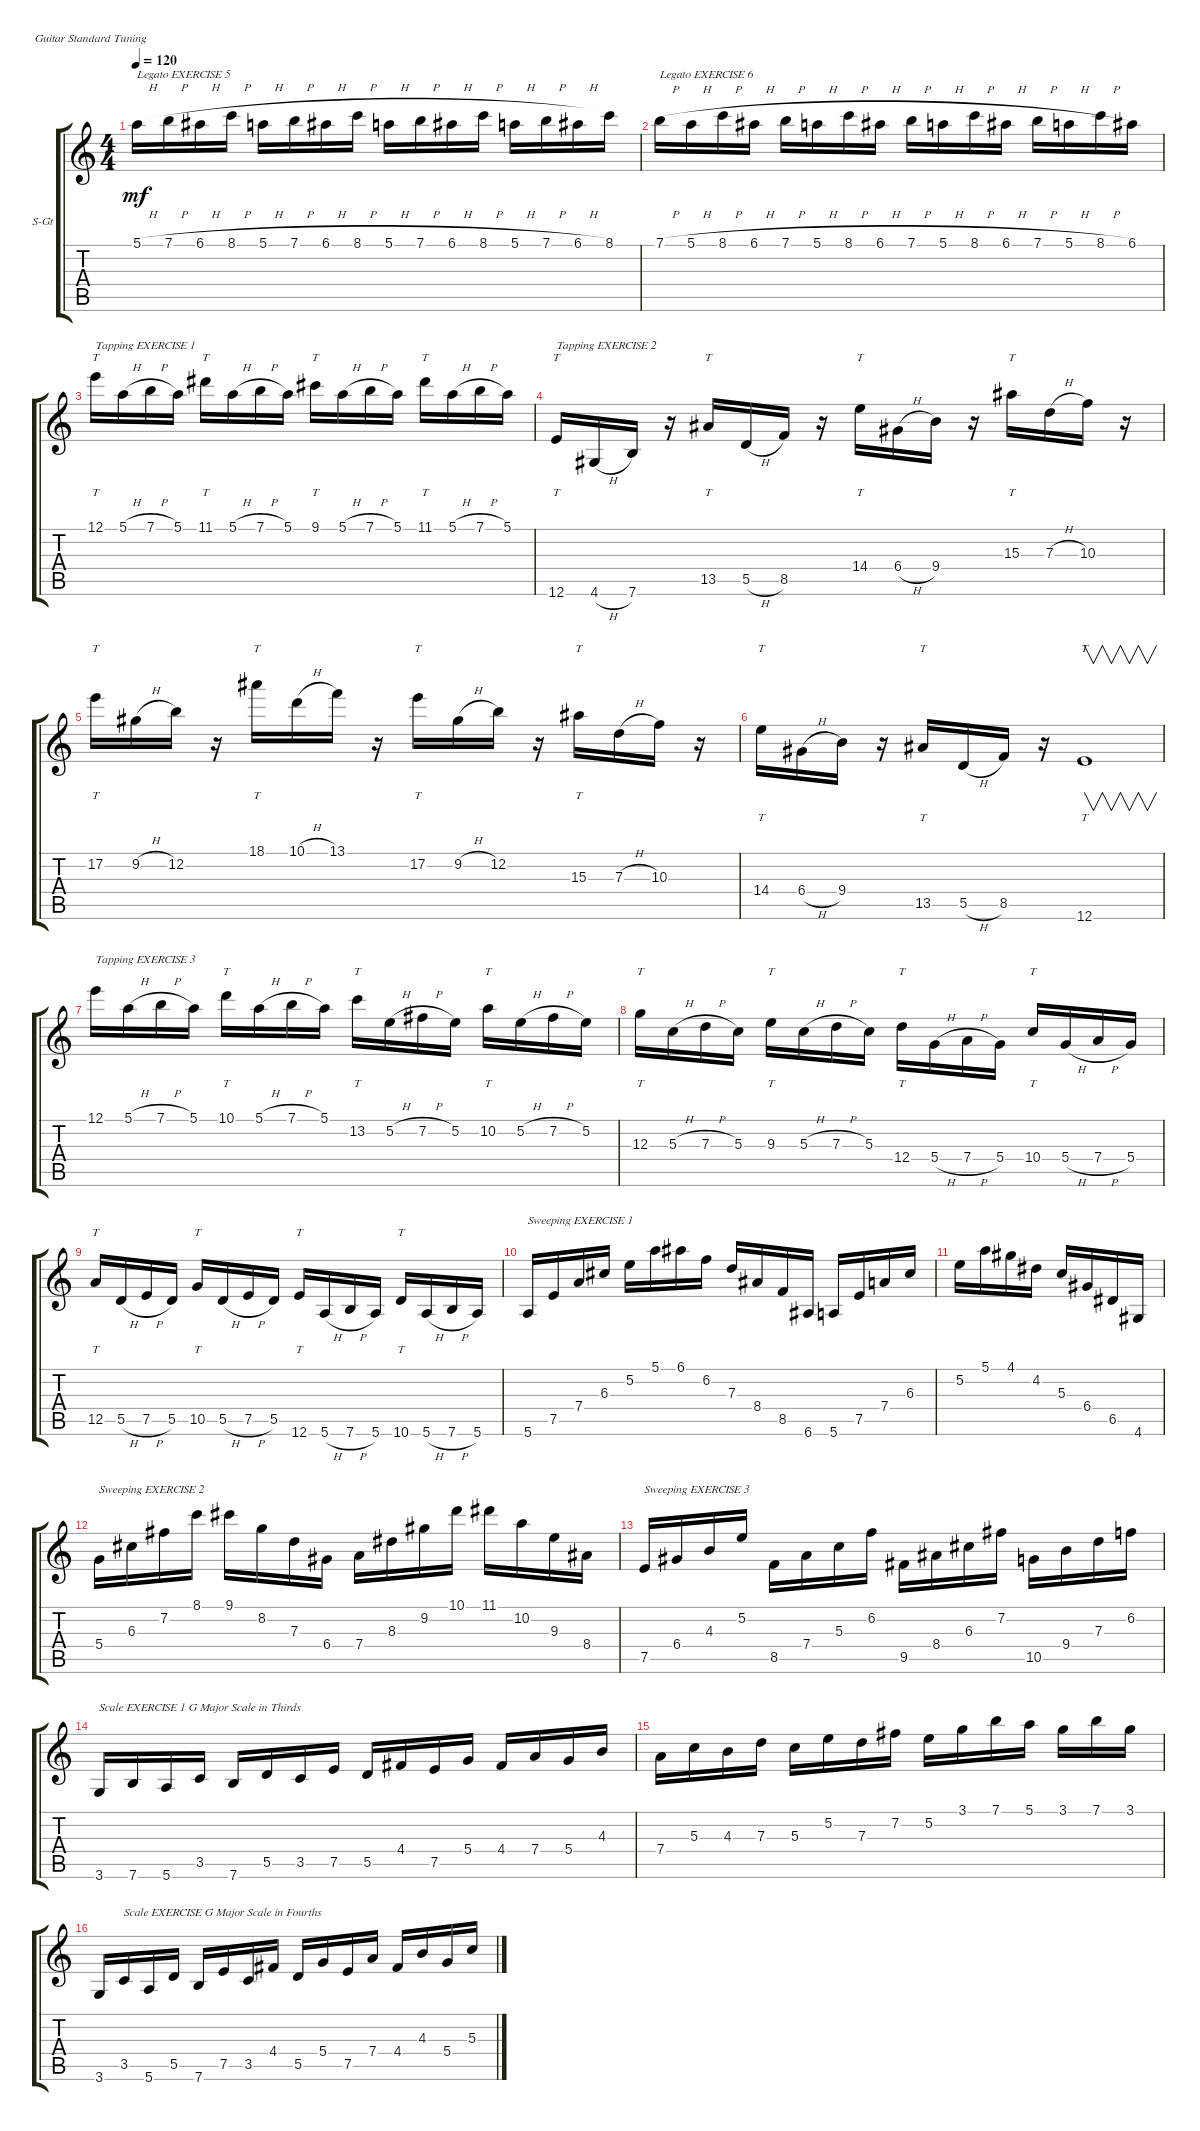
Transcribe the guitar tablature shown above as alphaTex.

\defaultSystemsLayout 4
\bracketExtendMode groupsimilarinstruments
\firstSystemTrackNameOrientation horizontal
\otherSystemsTrackNameOrientation horizontal
\track ("Steel Guitar" "S-Gt") {instrument acousticguitarsteel}
\staff {score tabs}
\tuning (E4 B3 G3 D3 A2 E2)
\ts (4 4)
\tempo 120
\clef g2
\ks c
5.1{h}.16{txt "Legato EXERCISE 5" dy mf} 7.1{h}.16 6.1{h}.16 8.1{h}.16 5.1{h}.16 7.1{h}.16 6.1{h}.16 8.1{h}.16 5.1{h}.16 7.1{h}.16 6.1{h}.16 8.1{h}.16 5.1{h}.16 7.1{h}.16 6.1{h}.16 8.1.16 |
7.1{h}.16{txt "Legato EXERCISE 6"} 5.1{h}.16 8.1{h}.16 6.1{h}.16 7.1{h}.16 5.1{h}.16 8.1{h}.16 6.1{h}.16 7.1{h}.16 5.1{h}.16 8.1{h}.16 6.1{h}.16 7.1{h}.16 5.1{h}.16 8.1{h}.16 6.1.16 |
12.1.16{tt txt "Tapping EXERCISE 1"} 5.1{h}.16 7.1{h}.16 5.1.16 11.1.16{tt} 5.1{h}.16 7.1{h}.16 5.1.16 9.1.16{tt} 5.1{h}.16 7.1{h}.16 5.1.16 11.1.16{tt} 5.1{h}.16 7.1{h}.16 5.1.16 |
12.6.16{tt txt "Tapping EXERCISE 2"} 4.6{h}.16 7.6.16 r.16 13.5.16{tt} 5.5{h}.16 8.5.16 r.16 14.4.16{tt} 6.4{h}.16 9.4.16 r.16 15.3.16{tt} 7.3{h}.16 10.3.16 r.16 |
17.2.16{tt} 9.2{h}.16 12.2.16 r.16 18.1.16{tt} 10.1{h}.16 13.1.16 r.16 17.2.16{tt} 9.2{h}.16 12.2.16 r.16 15.3.16{tt} 7.3{h}.16 10.3.16 r.16 |
14.4.16{tt} 6.4{h}.16 9.4.16 r.16 13.5.16{tt} 5.5{h}.16 8.5.16 r.16 12.6.1{v tt} |
12.1.16{txt "Tapping EXERCISE 3"} 5.1{h}.16 7.1{h}.16 5.1.16 10.1.16{tt} 5.1{h}.16 7.1{h}.16 5.1.16 13.2.16{tt} 5.2{h}.16 7.2{h}.16 5.2.16 10.2.16{tt} 5.2{h}.16 7.2{h}.16 5.2.16 |
12.3.16{tt} 5.3{h}.16 7.3{h}.16 5.3.16 9.3.16{tt} 5.3{h}.16 7.3{h}.16 5.3.16 12.4.16{tt} 5.4{h}.16 7.4{h}.16 5.4.16 10.4.16{tt} 5.4{h}.16 7.4{h}.16 5.4.16 |
12.5.16{tt} 5.5{h}.16 7.5{h}.16 5.5.16 10.5.16{tt} 5.5{h}.16 7.5{h}.16 5.5.16 12.6.16{tt} 5.6{h}.16 7.6{h}.16 5.6.16 10.6.16{tt} 5.6{h}.16 7.6{h}.16 5.6.16 |
5.6.16{txt "Sweeping EXERCISE 1"} 7.5.16 7.4.16 6.3.16 5.2.16 5.1.16 6.1.16 6.2.16 7.3.16 8.4.16 8.5.16 6.6.16 5.6.16 7.5.16 7.4.16 6.3.16 |
5.2.16 5.1.16 4.1.16 4.2.16 5.3.16 6.4.16 6.5.16 4.6.16 |
5.4.16{txt "Sweeping EXERCISE 2"} 6.3.16 7.2.16 8.1.16 9.1.16 8.2.16 7.3.16 6.4.16 7.4.16 8.3.16 9.2.16 10.1.16 11.1.16 10.2.16 9.3.16 8.4.16 |
7.5.16{txt "Sweeping EXERCISE 3"} 6.4.16 4.3.16 5.2.16 8.5.16 7.4.16 5.3.16 6.2.16 9.5.16 8.4.16 6.3.16 7.2.16 10.5.16 9.4.16 7.3.16 6.2.16 |
3.6.16{txt "Scale EXERCISE 1 G Major Scale in Thirds"} 7.6.16 5.6.16 3.5.16 7.6.16 5.5.16 3.5.16 7.5.16 5.5.16 4.4.16 7.5.16 5.4.16 4.4.16 7.4.16 5.4.16 4.3.16 |
7.4.16 5.3.16 4.3.16 7.3.16 5.3.16 5.2.16 7.3.16 7.2.16 5.2.16 3.1.16 7.1.16 5.1.16 3.1.16 7.1.16 3.1.16 |
3.6.16 3.5.16{txt "Scale EXERCISE G Major Scale in Fourths"} 5.6.16 5.5.16 7.6.16 7.5.16 3.5.16 4.4.16 5.5.16 5.4.16 7.5.16 7.4.16 4.4.16 4.3.16 5.4.16 5.3.16
